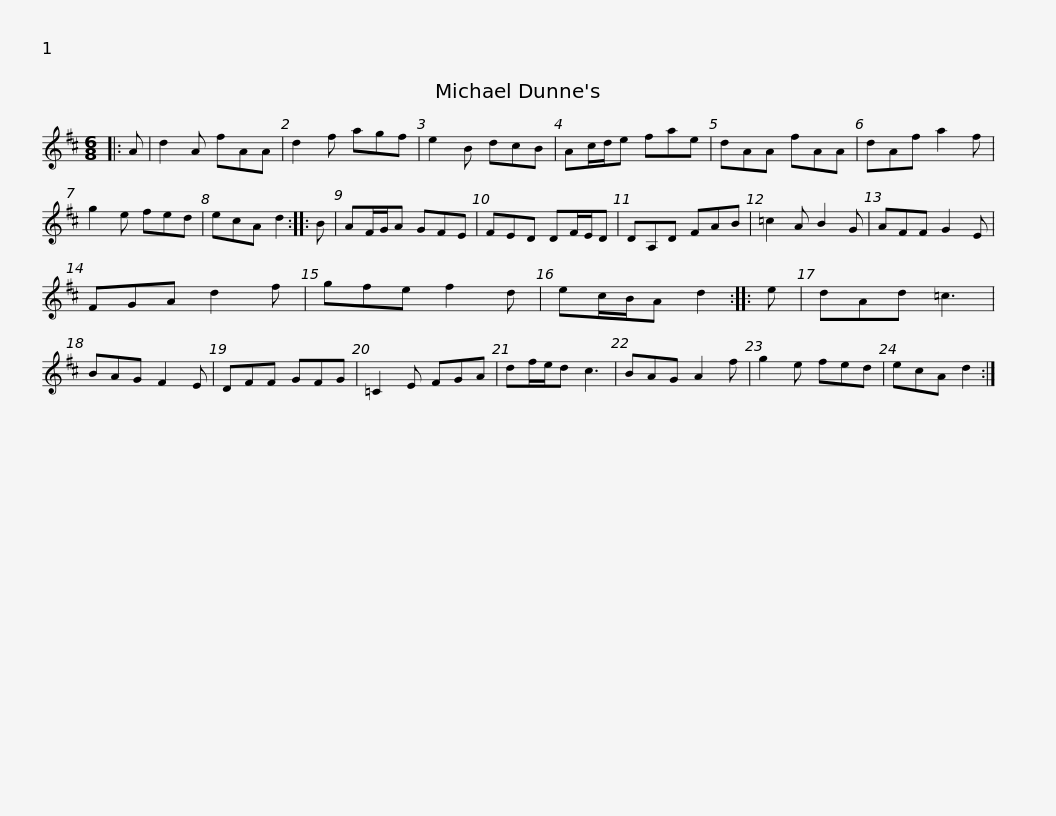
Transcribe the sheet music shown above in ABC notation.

X:1
L:1/8
M:6/8
I:linebreak $
K:D
V:1 treble
V:1
|: A | d2 A fAA | d2 f agf | e2 B dcB | Ac/d/e fae | %5
 dAA fAA | dAf a2 f | g2 e fed |$ ecA d2 :: B | %10
 AF/G/A GFE | FED DF/E/D | DA,D FAB | =c2 A B2 G | AFF G2 E | %15
 FGA d2 f |$ gfe f2 d | ec/B/A d2 :: e | dAd =c3 | %20
 BAG F2 E | DFF GFG | =C2 E FGA | df/e/d c3 |$ BAG A2 f | %25
 g2 e fed | ecA d2 :| %27
